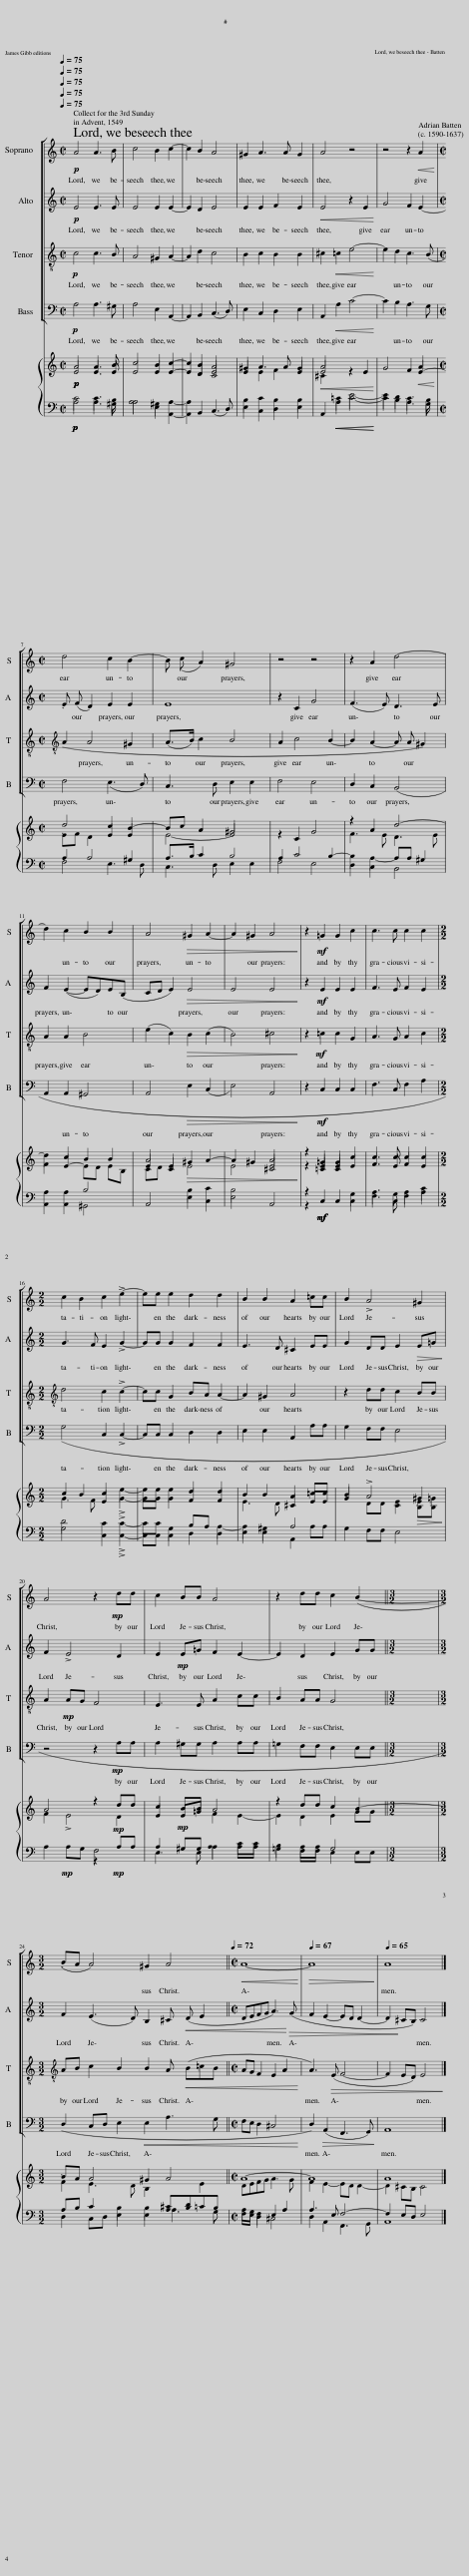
X:1
%%score [ 1 2 3 4 ] { ( 5 6 ) | ( 7 8 ) }
L:1/8
Q:1/4=75
M:2/2
I:linebreak $
K:C
V:1 treble
V:2 treble
V:3 treble-8
V:4 bass
V:5 treble
V:6 treble
V:7 bass
V:8 bass
V:1
!p! A4 A3 B | c4 B2 c2- | c2 B2 A4 | ^G2 A3 A G2 | A4 z4 | %5
 z4 z2!<(! A2!<)! |$[M:2/2] d4 c2 B2- | B (c A2) ^G4 | z4 z4 | z2 A2 d4- |$ %10
 d2 c2 B2 B2 | A4!>(! ^G2 A2- | A2 ^G2 A4!>)! | z2!mf! =G2 G2 c2 | c3 c c2 c2 |$ %15
[M:2/2] c2 B2 c2 !>!e2- | ee e2 d2 d2 | B2 B2 A2 =cc | B2 !>!A4 ^G2 |$ A4 z2!mp! dd | %20
 c2 BB A4 | z2 dd c2 (B2- ||[M:3/2] x12 |$[M:3/2] BA A4) ^G2 A4 ||[M:2/2][Q:1/4=72]!<(! A8-!<)! | %25
[Q:1/4=67]!>(! A8!>)! |[Q:1/4=65] A8 |] %27
V:2
!p! E4 E3 E | E4 E2 E2- | E2 D2 E4 | E2 E2 F2 E2 |!<(! E4 z2 E2!<)! | %5
 G4 F2 E2- |$[M:2/2] E (F D2) E2 E2 | E8 | z2 C2 G4 | (F3 E) D3 E |$ %10
 F2 (E2- ED)E(B, | CD E2)!>(! E4 | E4 E4!>)! | z2!mf! E2 E2 E2 | F3 E F2 E2 |$ %15
[M:2/2] G3 F E2 !>!G2- | GG G2 F2 F2 | E3 D ^C2 EE | G2 DD E2!>(! E=G!>)! |$ F2 !>!E4 D2 | %20
 E2!mp! E=G F2 E2- | E2 D2 E2 GG ||[M:3/2] x12 |$[M:3/2] F2 (E3 D) B,2 ^C!<(! (D E2 ||[M:2/2] DEFG A3)!<)!!>(! (G | %25
 F2 E2- ED D2- | D2!>)! ^CB,) C4 |] %27
V:3
!p! c4 c3 B | A4 ^G2 A2- | A2 d2 c4 | B2 c2 B2 B2 | ^c2!<(! =c2 e4-!<)! | %5
 e2 d2 c3 (B |$[M:2/2][K:treble-8] A2 A4 ^G2 | (A>B) c2 B4 | A2 c4 B2- | B2 A2- A A ^G2) |$ %10
 A2 A2 B4 | (e2 c2)!>(! B2 (c2 | B4) ^c4!>)! | z2!mf! =c2 c2 G2 | A3 G A2 c2 |$ %15
[M:2/2][K:treble-8] d4 c2 !>!c2- | cc G2 BA A2- | A2 ^G2 A4 | z2 dd c2 BB |$ A2!mp! AG F4 | %20
 E3 E A2 cc | B2 AA G4 ||[M:3/2] x12 |$[M:3/2][K:treble-8] AB c2 B2 B2 A!<(! (B=cB ||[M:2/2] AG F2 E2 A2!<)! | %25
 A3)!>(! (E F4- | F2 ED) E4!>)! |] %27
V:4
!p! A,4 A,3 ^G, | A,4 E,2 A,,2- | A,,2 B,,2 (C,3 D,) | E,2 C,2 D,2 E,2 | A,,2!<(! A,2 C4-!<)! | %5
 C2 B,2 A,3 G, |$[M:2/2] F,4 (E,3 D,) | C,3 D, E,2 E,2 | F,4 E,4 | D,2 C,2 (B,,4 |$ %10
 A,,2 A,,2 ^G,,4 | A,,4!>(! E,2 (C,2 | E,4) A,,4!>)! | z2!mf! C,2 C,2 C,2 | F,3 C, F,2 A,2 |$ %15
[M:2/2] G,4 C,2 !>!C,2- | C,C, C,2 D,2 D,2 | E,2 E,2 A,,2 A,A, | G,2 F,F, E,4 |$ z4 z2!mp! A,A, | %20
 A,2 ^G,G, A,2 A,A, | =G,2 F,F, E,2 E,E, ||[M:3/2] x12 |$[M:3/2] D,2 C,D, E,2!<(! E,2 A,3 G, ||[M:2/2] F,E, D,2 ^C,4!<)! | %25
 D,2)!>(! (A,,2 F,,3 G,,)!>)! | A,,8 |] %27
V:5
!p!!p! A4 A3 B | c4 B2 c2- | c2 B2 A4 | ^G2 A3 A G2 |!<(! A4 x4!<)! | %5
 x4 x2!<(! A2!<)! |$[M:2/2] d4 c2 B2- | Bc A2 ^G4 | x4 x4 | z2 A2 d4- |$ %10
 d2 c2 B2 B2 | A4!>(! ^G2 A2- | A2 ^G2 A4!>)! | z2 =G2 G2 c2 | c3 c c2 c2 |$ %15
[M:2/2] c2 B2 c2 !>!e2- | ee e2 d2 d2 | B2 B2 A2 =cc | B2 !>!A4!>(! ^G2!>)! |$ A4 z2!mp! dd | %20
 c2!mp! BB A4 | z2 dd c2 B2- ||[M:3/2] x12 |$[M:3/2] BA A4 ^G2 A4 ||[M:2/2] A8- | %25
 A8 | A8 |] %27
V:6
 E4 E3 E | E4 E2 E2- | E2 D2 E4 | E2 E2 F2 E2 | E4 z2 E2 | %5
 G4 F2 E2- |$[M:2/2] EF D2 E2 E2 | E4- E4 | z2 C2 G4 | F3 E D3 E |$ %10
 F2 E2- ED EB, | CD E2 E4 | E4 E4 | z2 E2 E2 E2 | F3 E F2 E2 |$ %15
[M:2/2] G3 F E2 !>!G2- | GG G2 F2 F2 | E3 D ^C2 EE | G2 DD [CE]2 [B,E][B,=G] |$ F2 !>!E4 D2 | %20
 E2 E=G F2 E2- | E2 D2 E2 GG ||[M:3/2] x12 |$[M:3/2] F2 E3 D B,2 x2 E2 ||[M:2/2] DEFG A3 G | %25
 F2 E2- ED D2- | D2 ^CB, C4 |] %27
V:7
!p!!p! C4 C3 B, | A,4 ^G,2 A,2- | A,2[I:staff -1] D2 C4 |[I:staff +1] B,2 C2 B,2 B,2 |[I:staff -1] ^C2!<(!!<(![I:staff +1] =C2 E4-!<)!!<)! | %5
 E2 D2 C3 B, |$[M:2/2] A,2 A,4 ^G,2 | A,>B, C2 B,4 | A,2 C4 B,2- | B,2 A,2- A,A, ^G,2 |$ %10
 A,2 A,2 B,4 |[I:staff -1] E2 C2[I:staff +1] B,2 C2 | B,4[I:staff -1] ^C4 |[I:staff +1] z2!mf!!mf![I:staff -1] =C2 C2[I:staff +1] G,2 | A,3 G, A,2 C2 |$ %15
[M:2/2] D4 C2 !>!C2- | CC G,2 B,A, A,2- | A,2 ^G,2 A,4 | x8 |$ A,2!mp! A,G, F,4 | %20
 E,3 E, A,2 CC | B,2 A,A, G,4 ||[M:3/2] x12 |$[M:3/2] A,B, C2 B,2 B,2 [A,^C][B,D]=CB, ||[M:2/2] A,G, F,2 E,2 A,2 | %25
 A,3 E, F,4- | F,2 E,D, E,4 |] %27
V:8
 A,4 A,3 ^G, | A,4 E,2 A,,2- | A,,2 B,,2 (C,3 D,) | E,2 C,2 D,2 E,2 | A,,2 A,2 C4- | %5
 C2 B,2 A,3 G, |$[M:2/2] F,4 E,3 D, | C,3 D, E,2 E,2 | F,4 E,4 | D,2 C,2 B,,4 |$ %10
 A,,2 A,,2 ^G,,4 | A,,4 E,2 C,2 | E,4 A,,4 | z2 C,2 C,2 C,2 | F,3 C, F,2 A,2 |$ %15
[M:2/2] G,4 C,2 !>!C,2- | C,C, C,2 D,2 D,2 | E,2 E,2 A,,2 A,A, | G,2 F,F, E,4 |$ x4 z2!mp! A,A, | %20
 A,2 ^G,G, A,2 A,A, | =G,2 F,F, E,2 E,E, ||[M:3/2] x12 |$[M:3/2] D,2 C,D, E,2 E,2 A,3 G, ||[M:2/2] F,E, D,2 ^C,4 | %25
 D,2 A,,2 F,,3 G,, | A,,8 |] %27
